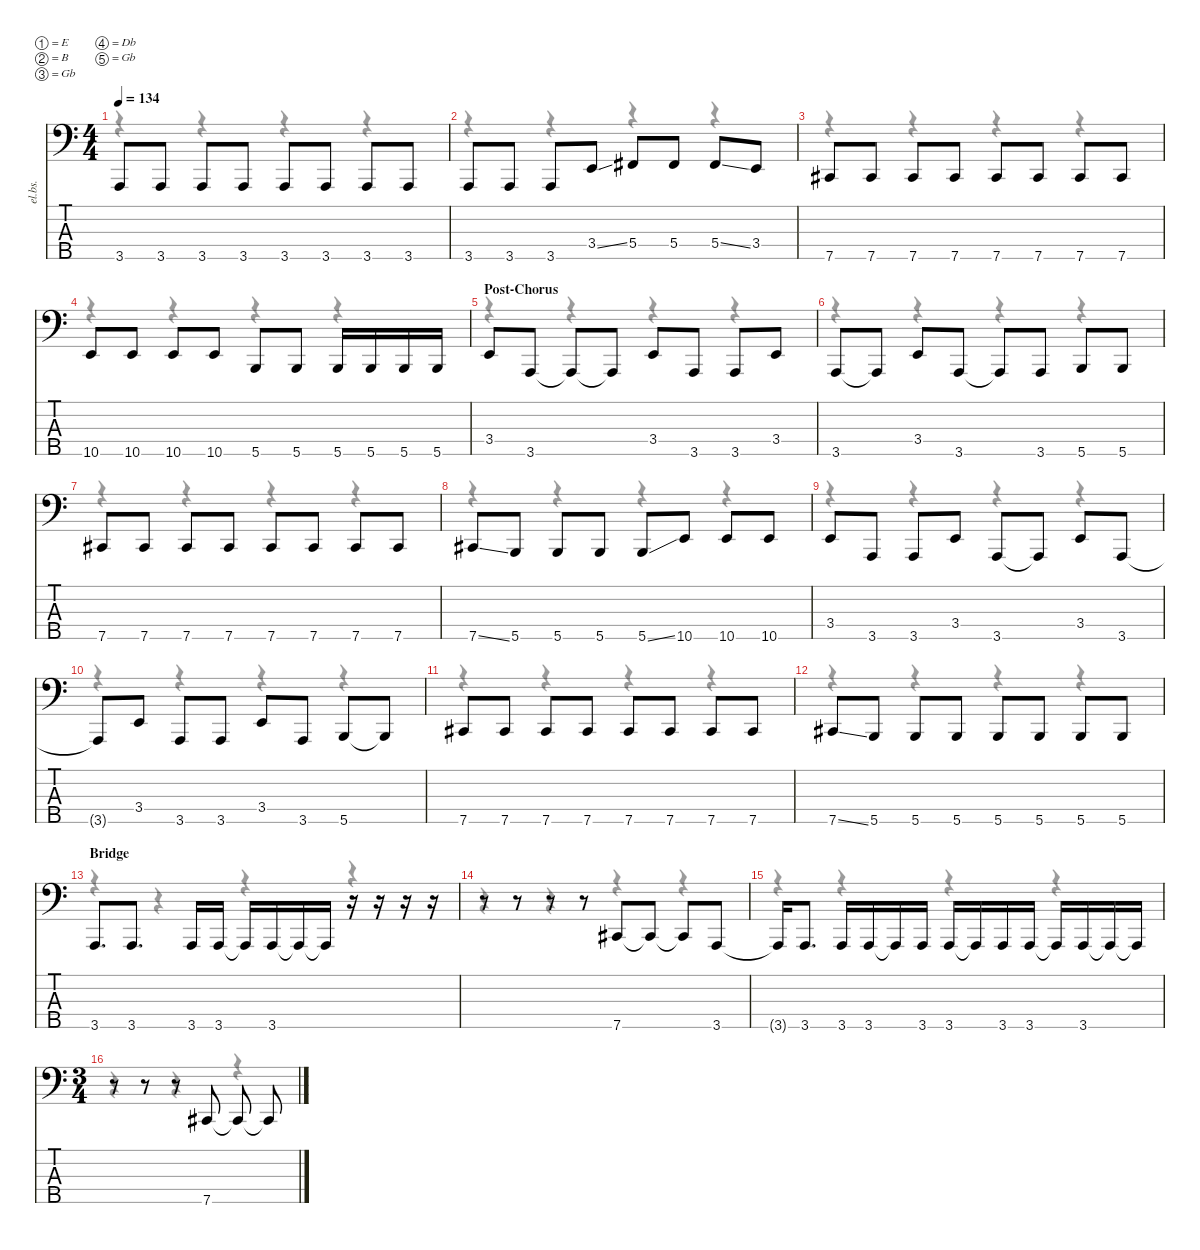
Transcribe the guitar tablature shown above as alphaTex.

\defaultSystemsLayout 4
\hideDynamics
\bracketExtendMode nobrackets
\track ("Conor Hesse" "el.bs.") {instrument slapbass1}
\staff {score tabs}
\tuning (E2 B1 Gb1 Db1 Gb0)
\voice
\ts (4 4)
\tempo 134
\clef f4
\ks c
3.5.8{dy f} 3.5.8 3.5.8 3.5.8 3.5.8 3.5.8 3.5.8 3.5.8 |
3.5.8 3.5.8 3.5.8 3.4{ss}.8 5.4{acc #}.8 5.4{acc #}.8 5.4{ss acc #}.8 3.4.8 |
7.5{acc #}.8 7.5{acc #}.8 7.5{acc #}.8 7.5{acc #}.8 7.5{acc #}.8 7.5{acc #}.8 7.5{acc #}.8 7.5{acc #}.8 |
10.5.8 10.5.8 10.5.8 10.5.8 5.5.8 5.5.8 5.5.16 5.5.16 5.5.16 5.5.16 |
\section ("" "Post-Chorus")
3.4.8 3.5.8 3.5{t}.8 3.5{t}.8 3.4.8 3.5.8 3.5.8 3.4.8 |
3.5.8 3.5{t}.8 3.4.8 3.5.8 3.5{t}.8 3.5.8 5.5.8 5.5.8 |
7.5{acc #}.8 7.5{acc #}.8 7.5{acc #}.8 7.5{acc #}.8 7.5{acc #}.8 7.5{acc #}.8 7.5{acc #}.8 7.5{acc #}.8 |
7.5{ss acc #}.8 5.5.8 5.5.8 5.5.8 5.5{ss}.8 10.5.8 10.5.8 10.5.8 |
3.4.8 3.5.8 3.5.8 3.4.8 3.5.8 3.5{t}.8 3.4.8 3.5.8 |
3.5{t}.8 3.4.8 3.5.8 3.5.8 3.4.8 3.5.8 5.5.8 5.5{t}.8 |
7.5{acc #}.8 7.5{acc #}.8 7.5{acc #}.8 7.5{acc #}.8 7.5{acc #}.8 7.5{acc #}.8 7.5{acc #}.8 7.5{acc #}.8 |
7.5{ss acc #}.8 5.5.8 5.5.8 5.5.8 5.5.8 5.5.8 5.5.8 5.5.8 |
\section ("" "Bridge")
3.5.8{d} 3.5.8{d} 3.5.16 3.5.16 3.5{t}.16 3.5.16 3.5{t}.16 3.5{t}.16 r.16 r.16 r.16 r.16 |
r.8 r.8 r.8 r.8 7.5{acc #}.8 7.5{t acc #}.8 7.5{t acc #}.8 3.5.8 |
3.5{t}.16 3.5.8{d} 3.5.16 3.5.16 3.5{t}.16 3.5.16 3.5.16 3.5{t}.16 3.5.16 3.5.16 3.5{t}.16 3.5.16 3.5{t}.16 3.5{t}.16 |
\ts (3 4)
\beaming (8 3 1 1 1)
r.8 r.8 r.8 7.5{acc #}.8 7.5{t acc #}.8 7.5{t acc #}.8
\voice
\clef f4
\ottava regular
\simile none
\ks c
r.4{dy mf} r.4 r.4 r.4 |
r.4 r.4 r.4 r.4 |
r.4 r.4 r.4 r.4 |
r.4 r.4 r.4 r.4 |
r.4 r.4 r.4 r.4 |
r.4 r.4 r.4 r.4 |
r.4 r.4 r.4 r.4 |
r.4 r.4 r.4 r.4 |
r.4 r.4 r.4 r.4 |
r.4 r.4 r.4 r.4 |
r.4 r.4 r.4 r.4 |
r.4 r.4 r.4 r.4 |
r.4 r.4 r.4 r.4 |
r.4 r.4 r.4 r.4 |
r.4 r.4 r.4 r.4 |
r.4 r.4 r.4
